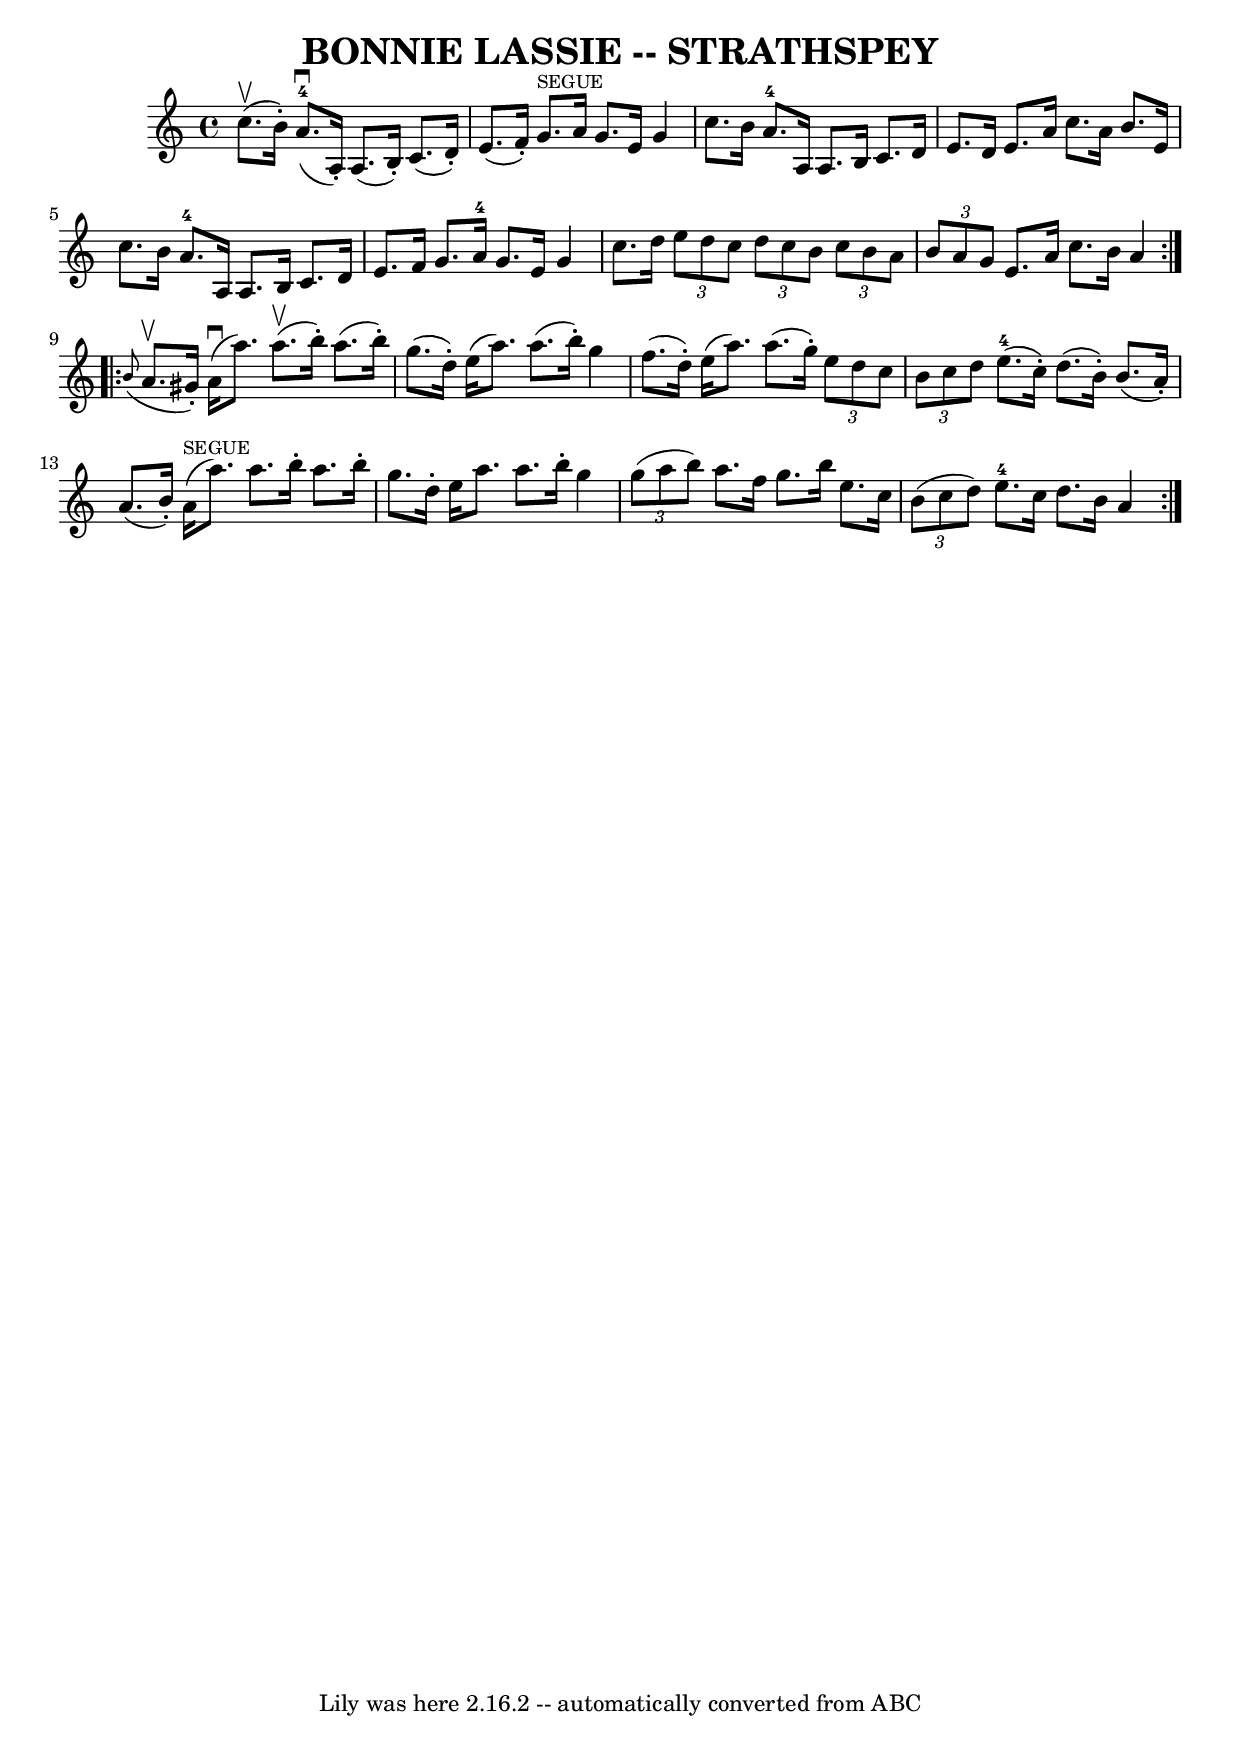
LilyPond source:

\version "2.16.2"
\include "Mammoth.ily"
\header {
  %% book = "Ryan's Mammoth Collection of Fiddle Tunes"
  crossRefNumber = "1"
  footnotes = ""
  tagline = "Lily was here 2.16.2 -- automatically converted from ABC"
  title = "BONNIE LASSIE -- STRATHSPEY"

}
voicedefault =  {



  \repeat volta 2 {

    \override Staff.TimeSignature #'style = #'C
    \time 4/4 
    \key a \minor     c''8. (^\upbow b'16-.)        |
    
    a'8.-4(^\downbow a16-.) a8. (b16-.) c'8. (d'16-.)        e'8. (f'16-.)    |
    g'8.^\segue a'16 g'8. e'16 g'4       c''8. b'16         |
    a'8.-4 a16 a8. b16 c'8.         d'16 e'8. d'16     |
    e'8. a'16 c''8. a'16 b'8.         e'16 c''8. b'16    |  |
    a'8.-4 a16 a8.         b16 c'8. d'16 e'8. f'16     |
    g'8. a'16-4 g'8.         e'16 g'4 c''8. d''16         |
    \times 2/3 { e''8 d''8    
		 c''8  
	       }   \times 2/3 { d''8 c''8 b'8  
			      }   \times 2/3 { c''8 b'8    
					       a'8  
					     }   \times 2/3 { b'8 a'8 g'8   							    }    |
    e'8. a'16 c''8. 
    b'16 a'4    
  }     
  \repeat volta 2 {
    \grace { b'8 (
	   } a'8.^\upbow       gis'16-.)        |
    a'16 (^\downbow a''8.) a''8. (^\upbow      b''16-.) a''8. (b''16-.) g''8. (d''16-.)    |
         e''16 (a''8.) a''8. (b''16-.) g''4 f''8. (d''16-.)       |
    e''16 (a''8.) a''8. (g''16-.)   \times 2/3 { e''8  
						  d''8 c''8  
						}   \times 2/3 { b'8 c''8 d''8   							       }    |
    e''8.-4(c''16-.) d''8. (b'16-.) b'8. (a'16-.) a'8. (     b'16-.)   |  |
    a'16^\segue(a''8.) a''8.         b''16-. a''8. b''16-. g''8. d''16-.    |
    e''16 a''8.    
    a''8. b''16-. g''4    \times 2/3 { g''8 (a''8 b''8)  				      }         |
    a''8. f''16 g''8. b''16 e''8. c''16    \times 2/3 {   
      b'8 (c''8 d''8)      }    |
    e''8.-4 c''16 d''8. b'16   
    a'4    
  }   

}

\score{
  <<

    \context Staff="default"
    {
      \voicedefault 
      
    }

  >>
  \layout {
    
  }
  \midi {
  }

}
